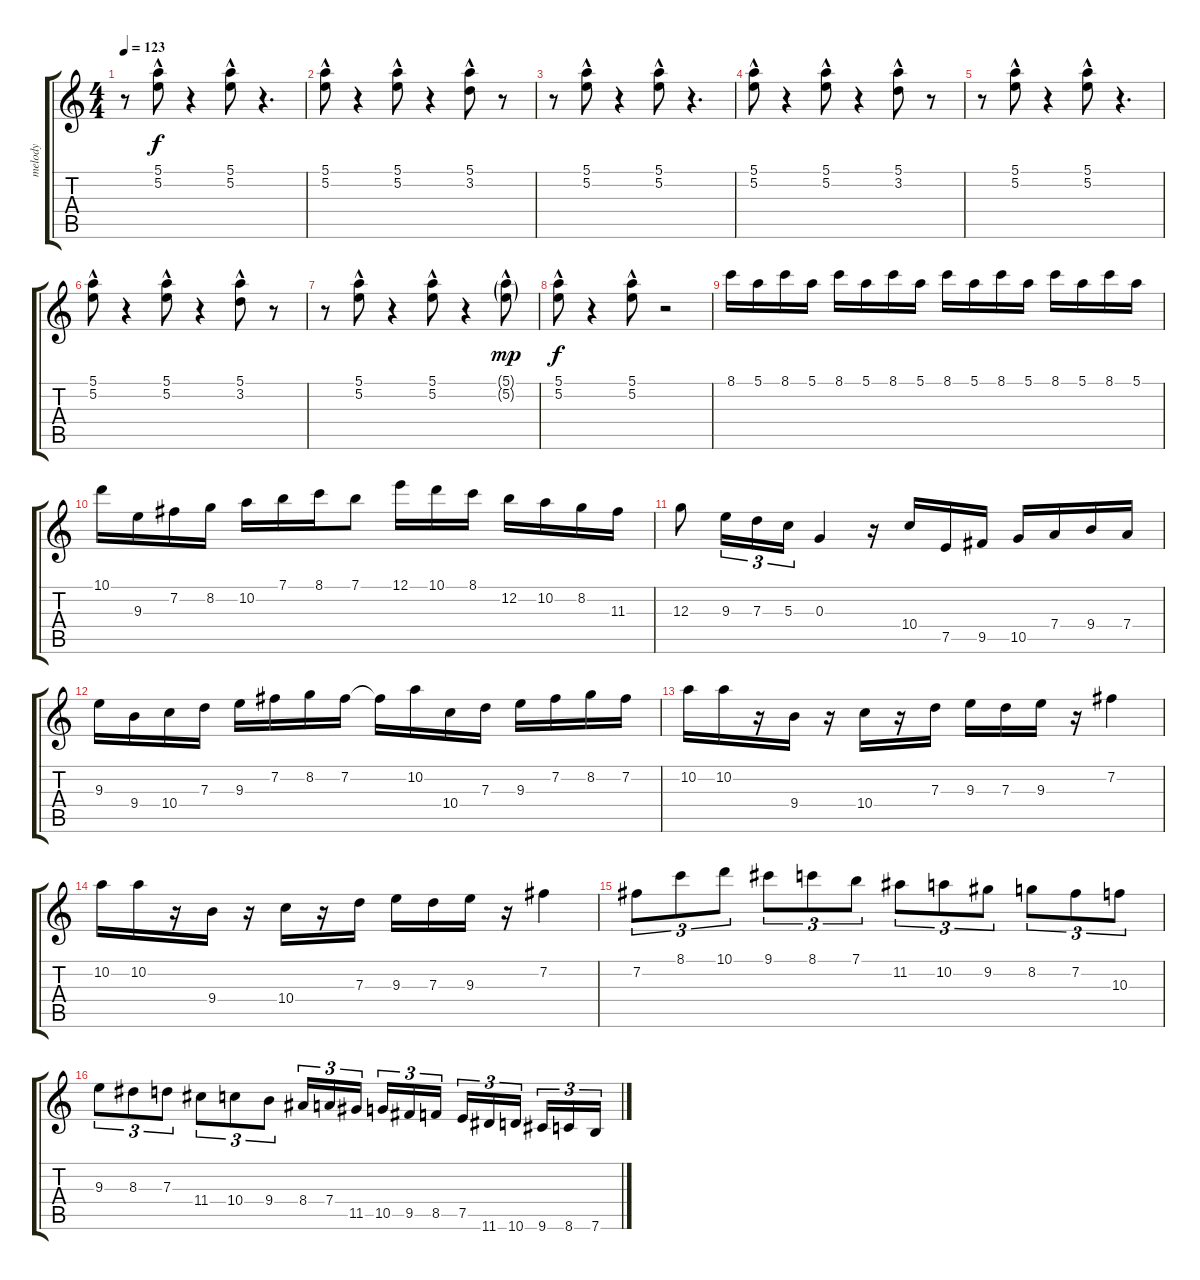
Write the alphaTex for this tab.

\track ("melody" "melody") {instrument electricguitarjazz}
\staff {score tabs}
\tuning (E4 B3 G3 D3 A2 E2) {hide}
\ts (4 4)
\tempo 123
\clef g2
\ks c
r.8{dy f instrument overdrivenguitar} (5.1{hac} 5.2{hac}).8 r.4 (5.1{hac} 5.2{hac}).8 r.4{d} |
(5.1{hac} 5.2{hac}).8 r.4 (5.1{hac} 5.2{hac}).8 r.4 (5.1{hac} 3.2{hac}).8 r.8 |
r.8 (5.1{hac} 5.2{hac}).8 r.4 (5.1{hac} 5.2{hac}).8 r.4{d} |
(5.1{hac} 5.2{hac}).8 r.4 (5.1{hac} 5.2{hac}).8 r.4 (5.1{hac} 3.2{hac}).8 r.8 |
r.8 (5.1{hac} 5.2{hac}).8 r.4 (5.1{hac} 5.2{hac}).8 r.4{d} |
(5.1{hac} 5.2{hac}).8 r.4 (5.1{hac} 5.2{hac}).8 r.4 (5.1{hac} 3.2{hac}).8 r.8 |
r.8 (5.1{hac} 5.2{hac}).8 r.4 (5.1{hac} 5.2{hac}).8 r.4 (5.1{g hac} 5.2{g hac}).8{dy mp} |
(5.1{hac} 5.2{hac}).8{dy f} r.4 (5.1{hac} 5.2{hac}).8 r.2 |
8.1.16{volume 12 instrument tenorsax} 5.1.16 8.1.16 5.1.16 8.1.16 5.1.16 8.1.16 5.1.16 8.1.16 5.1.16 8.1.16 5.1.16 8.1.16 5.1.16 8.1.16 5.1.16 |
10.1.16 9.3.16 7.2.16 8.2.16 10.2.16 7.1.16 8.1.16 7.1.8 12.1.16 10.1.16 8.1.16 12.2.16 10.2.16 8.2.16 11.3.16 |
12.3.8 9.3.16{tu (3 2)} 7.3.16{tu (3 2)} 5.3.16{tu (3 2)} 0.3.4 r.16 10.4.16 7.5.16 9.5.16 10.5.16 7.4.16 9.4.16 7.4.16 |
9.3.16 9.4.16 10.4.16 7.3.16 9.3.16 7.2.16 8.2.16 7.2.16 7.2{t}.16 10.2.16 10.4.16 7.3.16 9.3.16 7.2.16 8.2.16 7.2.16 |
10.2.16 10.2.16 r.16 9.4.16 r.16 10.4.16 r.16 7.3.16 9.3.16 7.3.16 9.3.16 r.16 7.2.4 |
10.2.16 10.2.16 r.16 9.4.16 r.16 10.4.16 r.16 7.3.16 9.3.16 7.3.16 9.3.16 r.16 7.2.4 |
7.2.8{tu (3 2)} 8.1.8{tu (3 2)} 10.1.8{tu (3 2)} 9.1.8{tu (3 2)} 8.1.8{tu (3 2)} 7.1.8{tu (3 2)} 11.2.8{tu (3 2)} 10.2.8{tu (3 2)} 9.2.8{tu (3 2)} 8.2.8{tu (3 2)} 7.2.8{tu (3 2)} 10.3.8{tu (3 2)} |
9.3.8{tu (3 2)} 8.3.8{tu (3 2)} 7.3.8{tu (3 2)} 11.4.8{tu (3 2)} 10.4.8{tu (3 2)} 9.4.8{tu (3 2)} 8.4.16{tu (3 2)} 7.4.16{tu (3 2)} 11.5.16{tu (3 2)} 10.5.16{tu (3 2)} 9.5.16{tu (3 2)} 8.5.16{tu (3 2)} 7.5.16{tu (3 2)} 11.6.16{tu (3 2)} 10.6.16{tu (3 2)} 9.6.16{tu (3 2)} 8.6.16{tu (3 2)} 7.6.16{tu (3 2)}
